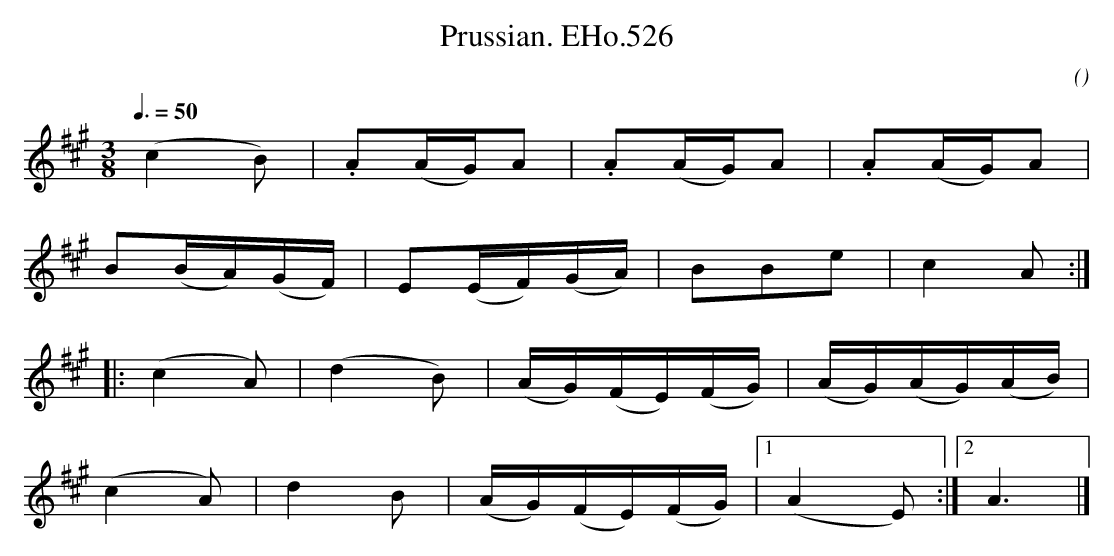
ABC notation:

X:1
T:Prussian. EHo.526
M:3/8
L:1/8
Q:3/8=50
C:
O:
K:A
y(c2B) | .A(A/G/)A | .A(A/G/)A | .A(A/G/)A |
B(B/A/)(G/F/) | E(E/F/)(G/A/) | BBe | c2A :|
|: (c2A) | (d2B) | (A/G/)(F/E/)(F/G/) | (A/G/)(A/G/)(A/B/) |
(c2A) | d2B | (A/G/)(F/E/)(F/G/) | [1(A2E) :| [2A3 |]
